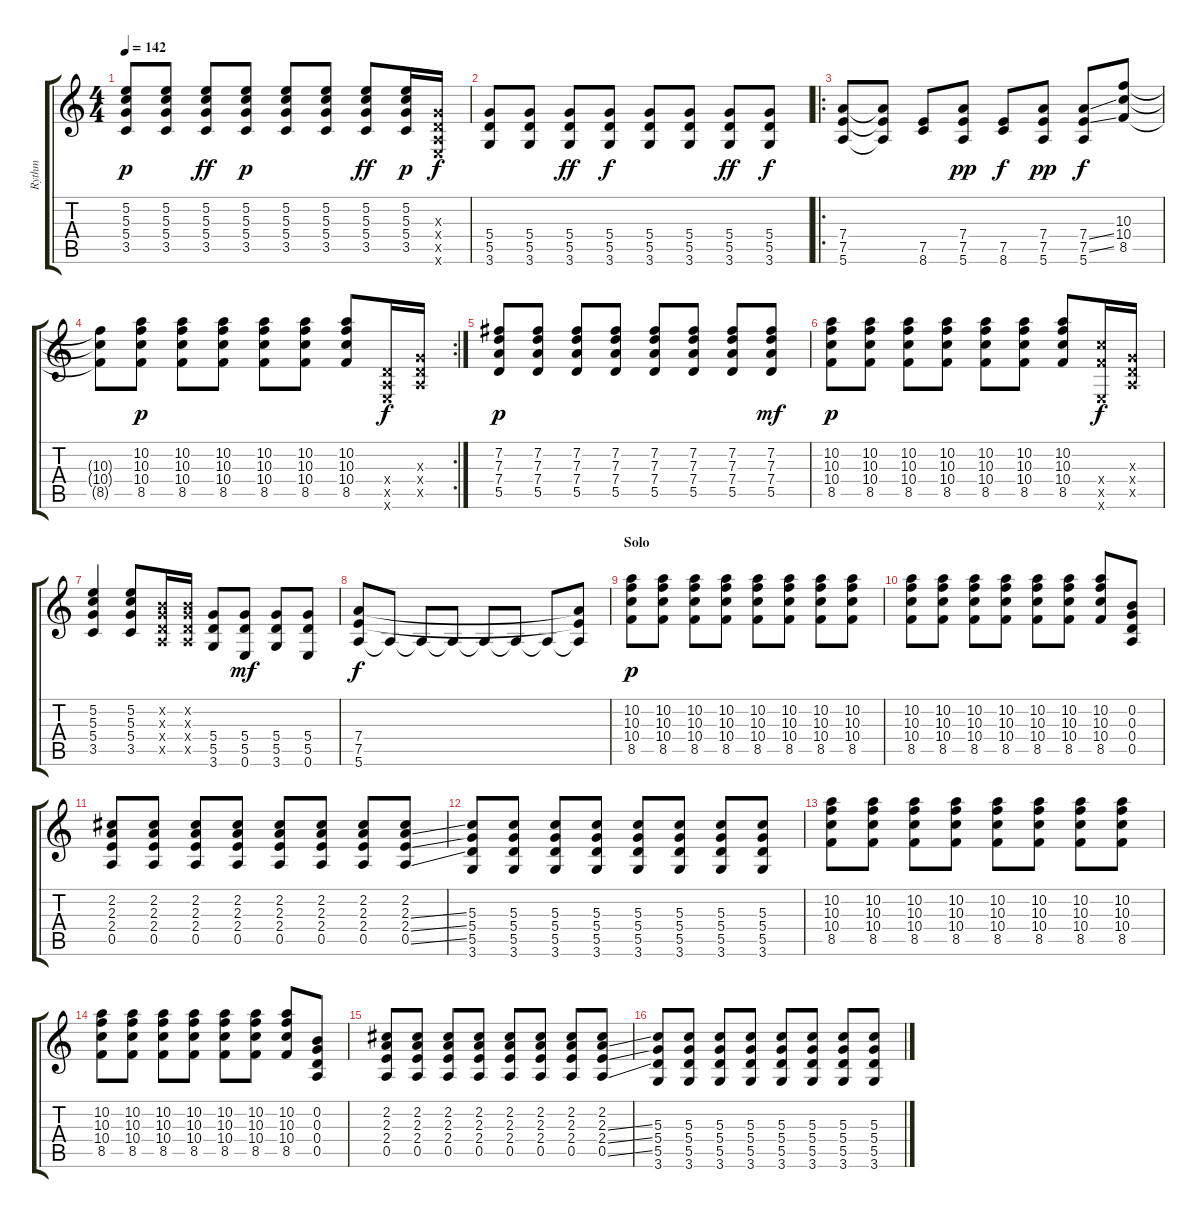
\track ("Rythm" "Rythm") {instrument distortionguitar}
\staff {score tabs}
\tuning (E4 B3 G3 D3 A2 E2) {hide}
\ts (4 4)
\tempo 142
\clef g2
\ks c
(5.2 5.3 5.4 3.5).8{dy p} (5.2 5.3 5.4 3.5).8 (5.2 5.3 5.4 3.5).8{dy ff} (5.2 5.3 5.4 3.5).8{dy p} (5.2 5.3 5.4 3.5).8 (5.2 5.3 5.4 3.5).8 (5.2 5.3 5.4 3.5).8{dy ff} (5.2 5.3 5.4 3.5).16{dy p} (0.3{x} 0.4{x} 0.5{x} 0.6{x}).16{dy f} |
(5.4 5.5 3.6).8 (5.4 5.5 3.6).8 (5.4 5.5 3.6).8{dy ff} (5.4 5.5 3.6).8{dy f} (5.4 5.5 3.6).8 (5.4 5.5 3.6).8 (5.4 5.5 3.6).8{dy ff} (5.4 5.5 3.6).8{dy f} |
\ro
(7.4 7.5 5.6).8 (7.4{t} 7.5{t} 5.6{t}).8 (7.5 8.6).8 (7.4 7.5 5.6).8{dy pp} (7.5 8.6).8{dy f} (7.4 7.5 5.6).8{dy pp} (7.4{ss} 7.5{ss} 5.6).8{dy f} (10.3 10.4 8.5).8 |
\rc 2
(10.3{t} 10.4{t} 8.5{t}).8 (10.2 10.3 10.4 8.5).8{dy p} (10.2 10.3 10.4 8.5).8 (10.2 10.3 10.4 8.5).8 (10.2 10.3 10.4 8.5).8 (10.2 10.3 10.4 8.5).8 (10.2 10.3 10.4 8.5).8 (0.4{x} 0.5{x} 0.6{x}).16{dy f} (0.3{x} 0.4{x} 0.5{x}).16 |
(7.2 7.3 7.4 5.5).8{dy p} (7.2 7.3 7.4 5.5).8 (7.2 7.3 7.4 5.5).8 (7.2 7.3 7.4 5.5).8 (7.2 7.3 7.4 5.5).8 (7.2 7.3 7.4 5.5).8 (7.2 7.3 7.4 5.5).8 (7.2 7.3 7.4 5.5).8{dy mf} |
(10.2 10.3 10.4 8.5).8{dy p} (10.2 10.3 10.4 8.5).8 (10.2 10.3 10.4 8.5).8 (10.2 10.3 10.4 8.5).8 (10.2 10.3 10.4 8.5).8 (10.2 10.3 10.4 8.5).8 (10.2 10.3 10.4 8.5).8 (10.4{x} 8.5{x} 0.6{x}).16{dy f} (0.3{x} 0.4{x} 0.5{x}).16 |
(5.2 5.3 5.4 3.5).4 (5.2 5.3 5.4 3.5).8 (0.2{x} 0.3{x} 0.4{x} 0.5{x}).16 (0.2{x} 0.3{x} 0.4{x} 0.5{x}).16 (5.4 5.5 3.6).8 (5.4 5.5 0.6).8{dy mf} (5.4 5.5 3.6).8 (5.4 5.5 0.6).8 |
(7.4 7.5 5.6).8{dy f} 5.6{t}.8 5.6{t}.8 5.6{t}.8 5.6{t}.8 5.6{t}.8 5.6{t}.8 (7.4{t} 7.5{t} 5.6{t}).8 |
\section ("" "Solo")
(10.2 10.3 10.4 8.5).8{dy p} (10.2 10.3 10.4 8.5).8 (10.2 10.3 10.4 8.5).8 (10.2 10.3 10.4 8.5).8 (10.2 10.3 10.4 8.5).8 (10.2 10.3 10.4 8.5).8 (10.2 10.3 10.4 8.5).8 (10.2 10.3 10.4 8.5).8 |
(10.2 10.3 10.4 8.5).8 (10.2 10.3 10.4 8.5).8 (10.2 10.3 10.4 8.5).8 (10.2 10.3 10.4 8.5).8 (10.2 10.3 10.4 8.5).8 (10.2 10.3 10.4 8.5).8 (10.2 10.3 10.4 8.5).8 (0.2 0.3 0.4 0.5).8 |
(2.2 2.3 2.4 0.5).8 (2.2 2.3 2.4 0.5).8 (2.2 2.3 2.4 0.5).8 (2.2 2.3 2.4 0.5).8 (2.2 2.3 2.4 0.5).8 (2.2 2.3 2.4 0.5).8 (2.2 2.3 2.4 0.5).8 (2.2 2.3{ss} 2.4{ss} 0.5{ss}).8 |
(5.3 5.4 5.5 3.6).8 (5.3 5.4 5.5 3.6).8 (5.3 5.4 5.5 3.6).8 (5.3 5.4 5.5 3.6).8 (5.3 5.4 5.5 3.6).8 (5.3 5.4 5.5 3.6).8 (5.3 5.4 5.5 3.6).8 (5.3 5.4 5.5 3.6).8 |
(10.2 10.3 10.4 8.5).8 (10.2 10.3 10.4 8.5).8 (10.2 10.3 10.4 8.5).8 (10.2 10.3 10.4 8.5).8 (10.2 10.3 10.4 8.5).8 (10.2 10.3 10.4 8.5).8 (10.2 10.3 10.4 8.5).8 (10.2 10.3 10.4 8.5).8 |
(10.2 10.3 10.4 8.5).8 (10.2 10.3 10.4 8.5).8 (10.2 10.3 10.4 8.5).8 (10.2 10.3 10.4 8.5).8 (10.2 10.3 10.4 8.5).8 (10.2 10.3 10.4 8.5).8 (10.2 10.3 10.4 8.5).8 (0.2 0.3 0.4 0.5).8 |
(2.2 2.3 2.4 0.5).8 (2.2 2.3 2.4 0.5).8 (2.2 2.3 2.4 0.5).8 (2.2 2.3 2.4 0.5).8 (2.2 2.3 2.4 0.5).8 (2.2 2.3 2.4 0.5).8 (2.2 2.3 2.4 0.5).8 (2.2 2.3{ss} 2.4{ss} 0.5{ss}).8 |
(5.3 5.4 5.5 3.6).8 (5.3 5.4 5.5 3.6).8 (5.3 5.4 5.5 3.6).8 (5.3 5.4 5.5 3.6).8 (5.3 5.4 5.5 3.6).8 (5.3 5.4 5.5 3.6).8 (5.3 5.4 5.5 3.6).8 (5.3 5.4 5.5 3.6).8
